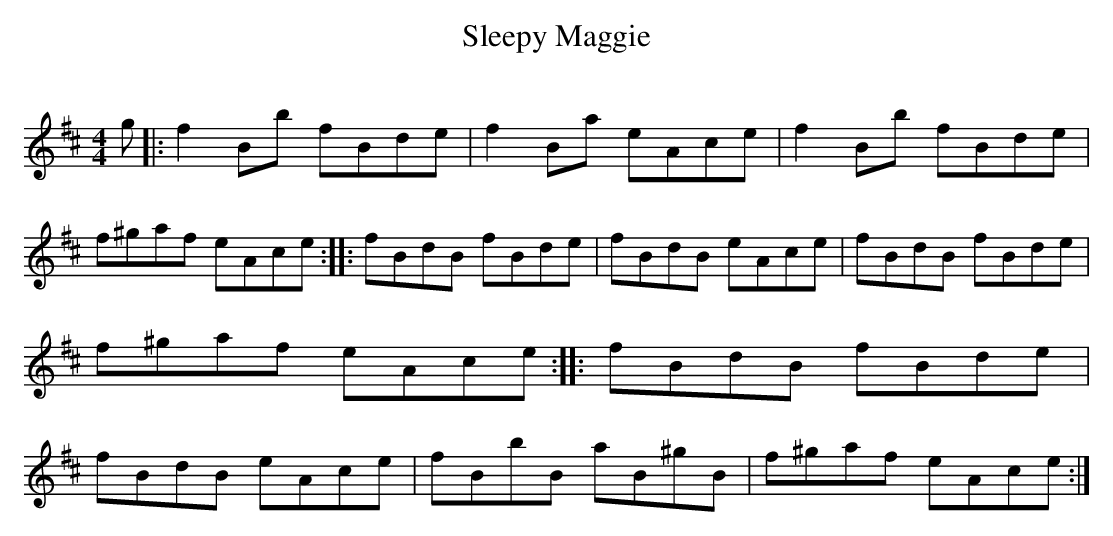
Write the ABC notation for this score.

X:1
T:Sleepy Maggie
C:
M:4/4
L:1/8
K:Bm
g |:f2 Bb fBde |f2 Ba eAce |f2 Bb fBde |f^gaf eAce ::fBdB fBde |fBdB eAce |fBdB fBde |f^gaf eAce ::fBdB fBde |fBdB eAce |fBbB aB^gB |f^gaf eAce :|
